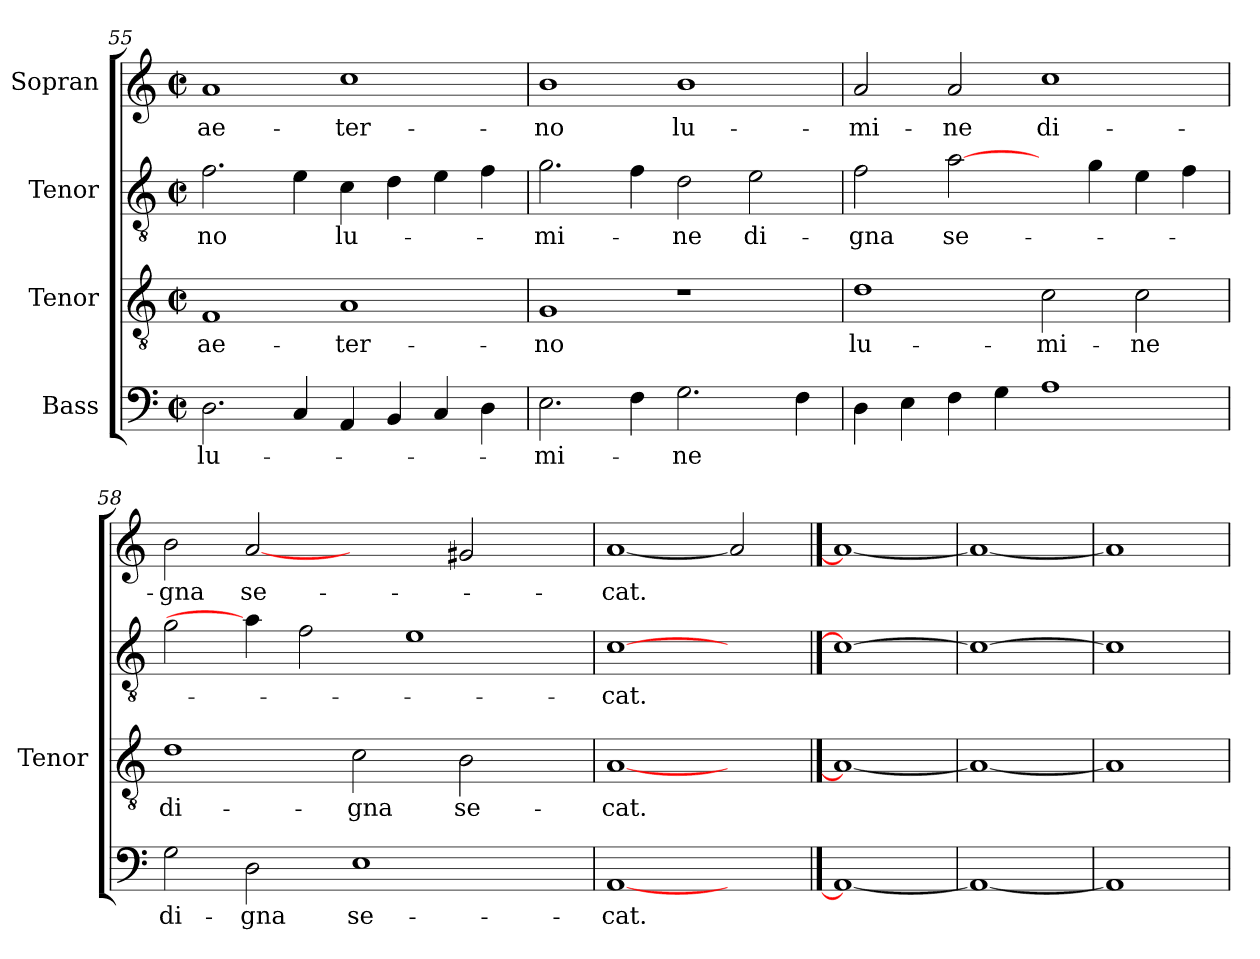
**kern	**text	**kern	**text	**kern	**text	**kern	**text
*part4	*part4	*part3	*part3	*part2	*part2	*part1	*part1
*staff4	*staff4	*staff3	*staff3	*staff2	*staff2	*staff1	*staff1
*I"Bass	*	*I"Tenor	*	*I"Tenor	*	*I"Sopran	*
*	*	*I'Tenor	*	*	*	*	*
*clefF4	*	*clefGv2	*	*clefGv2	*	*clefG2	*
*	*	*ITrd7c12	*	*ITrd7c12	*	*	*
*k[]	*	*k[]	*	*k[]	*	*k[]	*
*M2/2	*	*M2/2	*	*M2/2	*	*M2/2	*
*met(c|)	*	*met(c|)	*	*met(c|)	*	*met(c|)	*
=55	=55	=55	=55	=55	=55	=55	=55
!	!LO:LY:b:color=#000000	!	!	!	!	!	!
!	!	!	!LO:LY:b:color=#000000	!	!	!	!
!	!	!	!	!	!LO:LY:b:color=#000000	!	!
!	!	!	!	!	!	!	!LO:LY:b:color=#000000
2.Di\	lu-	1FFi	ae-	2.Fi\	-no	1ai	ae-
4Ci/	.	.	.	4Ei\	.	.	.
!	!	!	!LO:LY:b:color=#000000	!	!	!	!
!	!	!	!	!	!LO:LY:b:color=#000000	!	!
!	!	!	!	!	!	!	!LO:LY:b:color=#000000
4AAi/	.	1AAi	-ter-	4Ci\	lu-	1cci	-ter-
4BBi/	.	.	.	4Di\	.	.	.
4Ci/	.	.	.	4Ei\	.	.	.
4Di\	.	.	.	4Fi\	.	.	.
=56	=56	=56	=56	=56	=56	=56	=56
!	!LO:LY:b:color=#000000	!	!	!	!	!	!
!	!	!	!LO:LY:b:color=#000000	!	!	!	!
!	!	!	!	!	!LO:LY:b:color=#000000	!	!
!	!	!	!	!	!	!	!LO:LY:b:color=#000000
2.Ei\	-mi-	1GGi	-no	2.Gi\	-mi-	1bi	-no
4Fi\	.	.	.	4Fi\	.	.	.
!	!LO:LY:b:color=#000000	!	!	!	!	!	!
!	!	!	!	!	!LO:LY:b:color=#000000	!	!
!	!	!	!	!	!	!	!LO:LY:b:color=#000000
2.Gi\	-ne	1r	.	2Di\	-ne	1bi	lu-
!	!	!	!	!	!LO:LY:b:color=#000000	!	!
.	.	.	.	2Ei\	di-	.	.
4Fi\	.	.	.	.	.	.	.
=57	=57	=57	=57	=57	=57	=57	=57
!	!	!	!LO:LY:b:color=#000000	!	!	!	!
!	!	!	!	!	!LO:LY:b:color=#000000	!	!
!	!	!	!	!	!	!	!LO:LY:b:color=#000000
4Di\	.	1Di	lu-	2Fi\	-gna	2ai/	-mi-
4Ei\	.	.	.	.	.	.	.
!	!	!	!	!	!LO:LY:b:color=#000000	!	!
!	!	!	!	!	!	!	!LO:LY:b:color=#000000
4Fi\	.	.	.	[2Ai\	se-	2ai/	-ne
4Gi\	.	.	.	.	.	.	.
!	!	!	!LO:LY:b:color=#000000	!	!	!	!
!	!	!	!	!	!	!	!LO:LY:b:color=#000000
1Ai	.	2Ci\	-mi-	4ryy	.	1cci	di-
.	.	.	.	4Gi\	.	.	.
!	!	!	!LO:LY:b:color=#000000	!	!	!	!
.	.	2Ci\	-ne	4Ei\	.	.	.
.	.	.	.	4Fi\	.	.	.
=58	=58	=58	=58	=58	=58	=58	=58
!	!LO:LY:b:color=#000000	!	!	!	!	!	!
!	!	!	!LO:LY:b:color=#000000	!	!	!	!
!	!	!	!	!	!	!	!LO:LY:b:color=#000000
2Gi\	di-	1Di	di-	2Gi\	.	2bi\	-gna
!	!LO:LY:b:color=#000000	!	!	!	!	!	!
!	!	!	!	!	!	!	!LO:LY:b:color=#000000
2Di\	-gna	.	.	4Ai\]	.	[2ai	se-
.	.	.	.	2Fi\	.	.	.
!	!LO:LY:b:color=#000000	!	!	!	!	!	!
!	!	!	!LO:LY:b:color=#000000	!	!	!	!
1Ei	se-	2Ci\	-gna	.	.	2ryy	.
.	.	.	.	1Ei	.	.	.
!	!	!	!LO:LY:b:color=#000000	!	!	!	!
.	.	2BBi\	se-	.	.	2g#Xi/	.
4ryy	.	4ryy	.	.	.	4ryy	.
=59	=59	=59	=59	=59	=59	=59	=59
!	!LO:LY:b:color=#000000	!	!	!	!	!	!
!	!	!	!LO:LY:b:color=#000000	!	!	!	!
!	!	!	!	!	!LO:LY:b:color=#000000	!	!
!	!	!	!	!	!	!	!LO:LY:b:color=#000000
[1AAi	-cat.	[1AAi	-cat.	[1Ci	-cat.	[1ai	-cat.
2ryy	.	2ryy	.	2ryy	.	2ai]	.
==60	==60	==60	==60	==60	==60	==60	==60
1AAi_	.	1AAi_	.	1Ci_	.	1ai_	.
=61	=61	=61	=61	=61	=61	=61	=61
1AAi_	.	1AAi_	.	1Ci_	.	1ai_	.
=62	=62	=62	=62	=62	=62	=62	=62
1AAi]	.	1AAi]	.	1Ci]	.	1ai]	.
=	=	=	=	=	=	=	=
*-	*-	*-	*-	*-	*-	*-	*-
